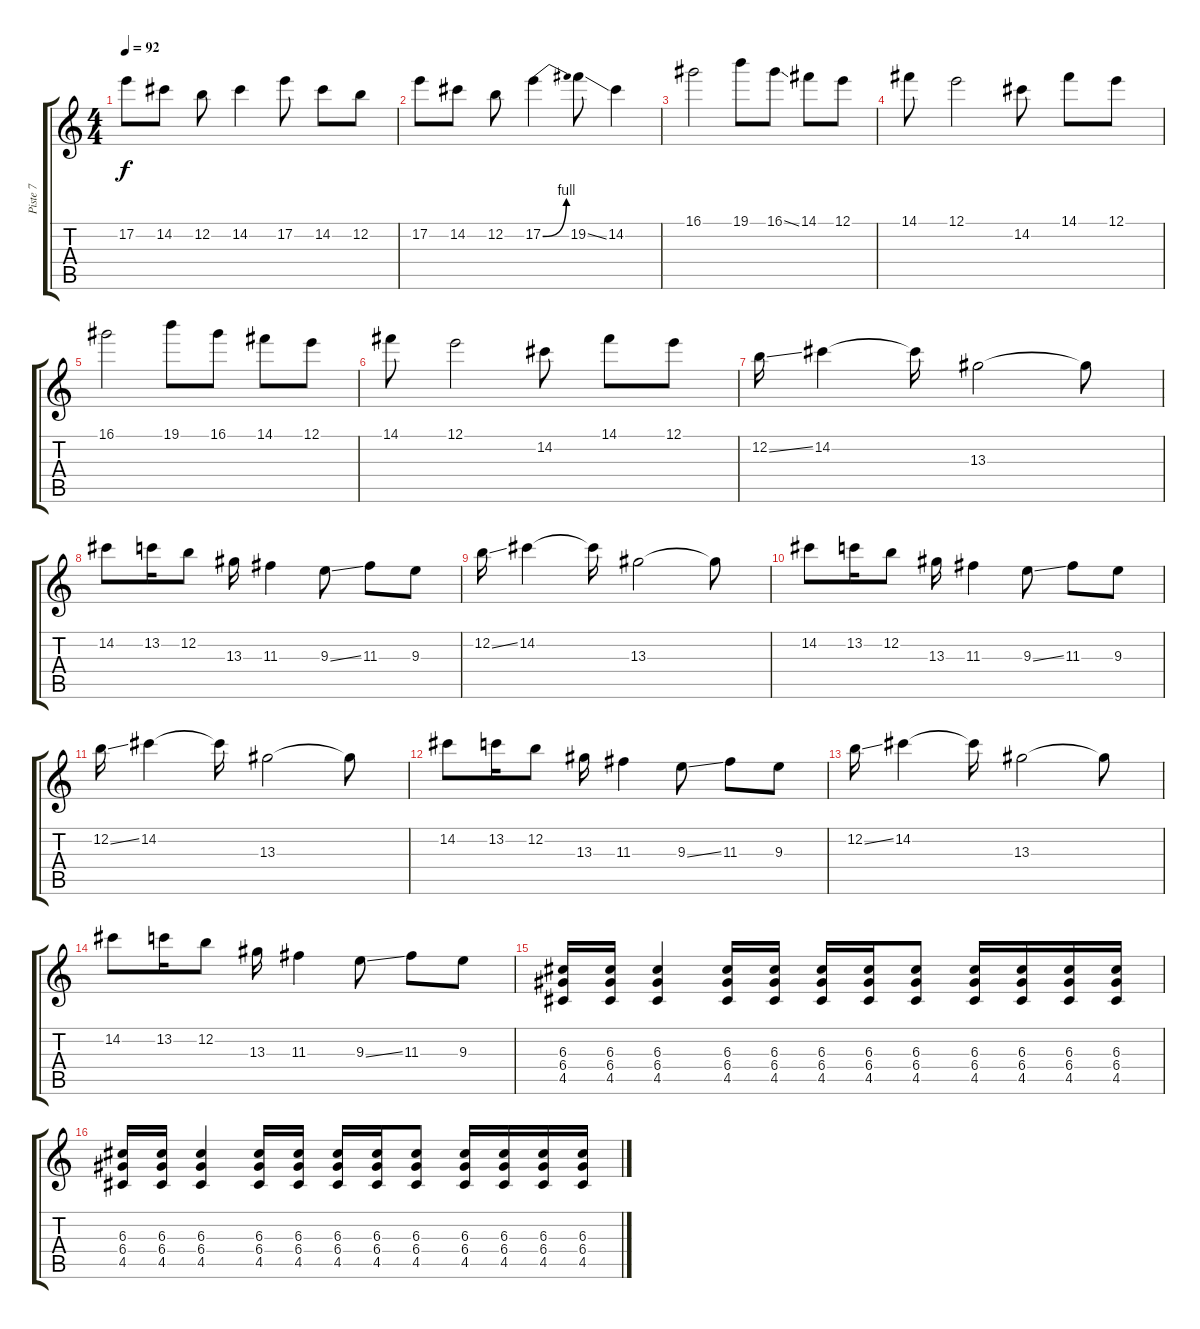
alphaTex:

\track ("Piste 7" "Piste 7") {instrument distortionguitar}
\staff {score tabs}
\tuning (E4 B3 G3 D3 A2 E2) {hide}
\ts (4 4)
\tempo 92
\clef g2
\ks c
17.2.8{dy f} 14.2.8 12.2.8 14.2.4 17.2.8 14.2.8 12.2.8 |
17.2.8 14.2.8 12.2.8 17.2{be (bend 0 0 60 4)}.4 19.2{ss}.8 14.2.4 |
16.1.2 19.1.8 16.1{ss}.8 14.1.8 12.1.8 |
14.1.8 12.1.2 14.2.8 14.1.8 12.1.8 |
16.1.2 19.1.8 16.1.8 14.1.8 12.1.8 |
14.1.8 12.1.2 14.2.8 14.1.8 12.1.8 |
12.2{ss}.16 14.2.4 14.2{t}.16 13.3.2 13.3{t}.8 |
14.2.8 13.2.16 12.2.8 13.3.16 11.3.4 9.3{ss}.8 11.3.8 9.3.8 |
12.2{ss}.16 14.2.4 14.2{t}.16 13.3.2 13.3{t}.8 |
14.2.8 13.2.16 12.2.8 13.3.16 11.3.4 9.3{ss}.8 11.3.8 9.3.8 |
12.2{ss}.16 14.2.4 14.2{t}.16 13.3.2 13.3{t}.8 |
14.2.8 13.2.16 12.2.8 13.3.16 11.3.4 9.3{ss}.8 11.3.8 9.3.8 |
12.2{ss}.16 14.2.4 14.2{t}.16 13.3.2 13.3{t}.8 |
14.2.8 13.2.16 12.2.8 13.3.16 11.3.4 9.3{ss}.8 11.3.8 9.3.8 |
(6.3 6.4 4.5).16 (6.3 6.4 4.5).16 (6.3 6.4 4.5).4 (6.3 6.4 4.5).16 (6.3 6.4 4.5).16 (6.3 6.4 4.5).16 (6.3 6.4 4.5).16 (6.3 6.4 4.5).8 (6.3 6.4 4.5).16 (6.3 6.4 4.5).16 (6.3 6.4 4.5).16 (6.3 6.4 4.5).16 |
(6.3 6.4 4.5).16 (6.3 6.4 4.5).16 (6.3 6.4 4.5).4 (6.3 6.4 4.5).16 (6.3 6.4 4.5).16 (6.3 6.4 4.5).16 (6.3 6.4 4.5).16 (6.3 6.4 4.5).8 (6.3 6.4 4.5).16 (6.3 6.4 4.5).16 (6.3 6.4 4.5).16 (6.3 6.4 4.5).16
